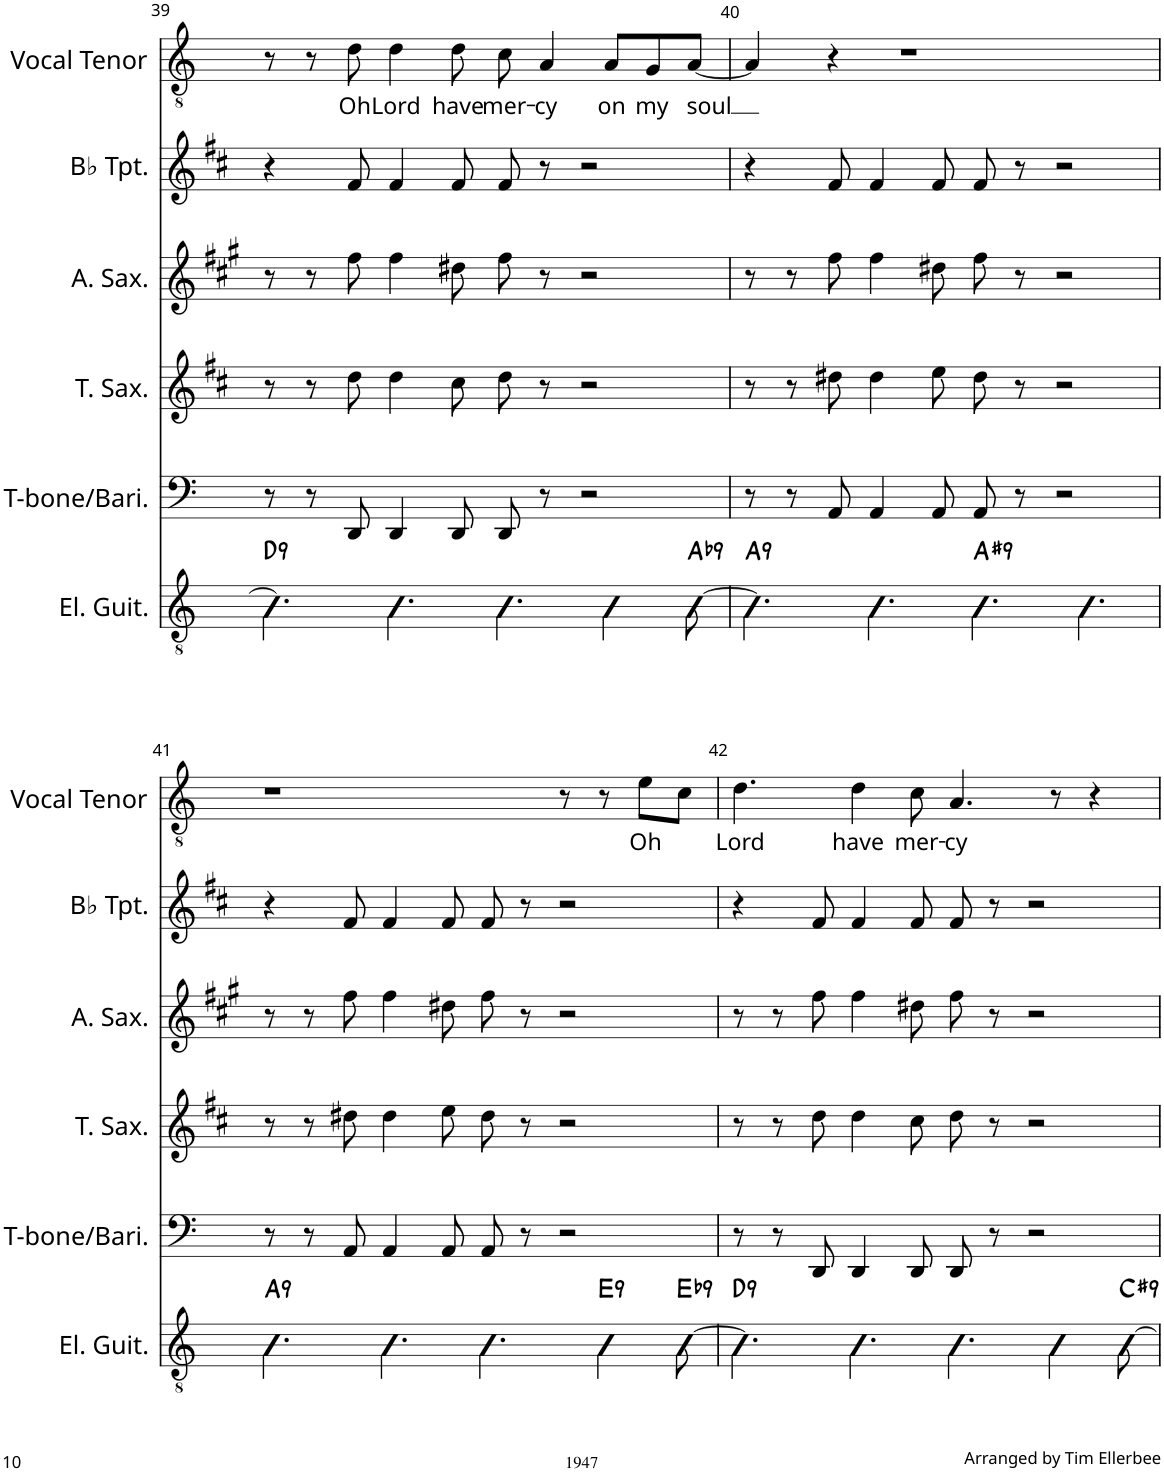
**kern	**harte	**kern	**kern	**kern	**kern	**kern	**text
*part6	*part6	*part5	*part4	*part3	*part2	*part1	*part1
*staff6	*	*staff5	*staff4	*staff3	*staff2	*staff1	*staff1
*I"Electric Guitar	*	*I"T-bone/Bari	*I"Tenor Saxophone	*I"Alto Saxophone	*I"Bb Trumpet	*I"Vocal Tenor	*
*I'El. Guit.	*	*I'T-bone/Bari.	*I'T. Sax.	*I'A. Sax.	*I'Bb Tpt.	*I'Vocal Tenor	*
!!LO:PB:g=z
*clefGv2	*	*clefF4	*clefG2	*clefG2	*clefG2	*clefGv2	*
*	*	*	*Trd8c14	*Trd5c9	*Trd1c2	*Trd1c2	*
*k[]	*	*k[]	*k[f#c#]	*k[f#c#g#]	*k[f#c#]	*k[]	*
*M12/8	*	*M12/8	*M12/8	*M12/8	*M12/8	*M12/8	*
=39	=39	=39	=39	=39	=39	=39	=39
!	!LO:H:kt=9	!	!	!	!	!	!
4.B\]	D:9	8r	8r	8r	4r	8r	.
.	.	8r	8r	8r	.	8r	.
!	!	!	!	!	!	!	!LO:LY:b
.	.	8DD/	8dd\	8ff#\	8f#/	8d\	Oh
!	!	!	!	!	!	!	!LO:LY:b
4.B\	.	4DD/	4dd\	4ff#\	4f#/	4d\	Lord
!	!	!	!	!	!	!	!LO:LY:b
.	.	8DD/	8cc#\	8dd#X\	8f#/	8d\	have
!	!	!	!	!	!	!	!LO:LY:b
4.B\	.	8DD/	8dd\	8ff#\	8f#/	8c\	mer-
!	!	!	!	!	!	!	!LO:LY:b
.	.	8r	8r	8r	8r	4A/	-cy
.	.	2r	2r	2r	2r	.	.
!	!	!	!	!	!	!	!LO:LY:b
4B\	.	.	.	.	.	8A/L	on
!	!	!	!	!	!	!	!LO:LY:b
.	.	.	.	.	.	8G/	my
!	!LO:H:kt=9	!	!	!	!	!	!LO:LY:b
[8Bn\	Ab:9	.	.	.	.	[8A/J	soul
=40	=40	=40	=40	=40	=40	=40	=40
!	!LO:H:kt=9	!	!	!	!	!	!
4.B\]	A:9	8r	8r	8r	4r	4A/]	.
.	.	8r	8r	8r	.	.	.
.	.	8AA/	8dd#X\	8ff#\	8f#/	4r	.
4.B\	.	4AA/	4dd#\	4ff#\	4f#/	.	.
.	.	.	.	.	.	1r	.
.	.	8AA/	8ee\	8dd#X\	8f#/	.	.
!	!LO:H:kt=9	!	!	!	!	!	!
4.Bn\	A#:9	8AA/	8dd#\	8ff#\	8f#/	.	.
.	.	8r	8r	8r	8r	.	.
.	.	2r	2r	2r	2r	.	.
4.B\	.	.	.	.	.	.	.
!!LO:LB:g=z
=41	=41	=41	=41	=41	=41	=41	=41
!	!LO:H:kt=9	!	!	!	!	!	!
4.B\	A:9	8r	8r	8r	4r	1r	.
.	.	8r	8r	8r	.	.	.
.	.	8AA/	8dd#X\	8ff#\	8f#/	.	.
4.B\	.	4AA/	4dd#\	4ff#\	4f#/	.	.
.	.	8AA/	8ee\	8dd#X\	8f#/	.	.
4.B\	.	8AA/	8dd#\	8ff#\	8f#/	.	.
.	.	8r	8r	8r	8r	.	.
.	.	2r	2r	2r	2r	8r	.
!	!LO:H:kt=9	!	!	!	!	!	!
4B\	E:9	.	.	.	.	8r	.
!	!	!	!	!	!	!	!LO:LY:b
.	.	.	.	.	.	8e\L	Oh
!	!LO:H:kt=9	!	!	!	!	!	!
[8Bn\	Eb:9	.	.	.	.	8c\J	.
=42	=42	=42	=42	=42	=42	=42	=42
!	!LO:H:kt=9	!	!	!	!	!	!LO:LY:b
4.B\]	D:9	8r	8r	8r	4r	4.d\	Lord
.	.	8r	8r	8r	.	.	.
.	.	8DD/	8dd\	8ff#\	8f#/	.	.
!	!	!	!	!	!	!	!LO:LY:b
4.B\	.	4DD/	4dd\	4ff#\	4f#/	4d\	have
!	!	!	!	!	!	!	!LO:LY:b
.	.	8DD/	8cc#\	8dd#X\	8f#/	8c\	mer-
!	!	!	!	!	!	!	!LO:LY:b
4.B\	.	8DD/	8dd\	8ff#\	8f#/	4.A/	-cy
.	.	8r	8r	8r	8r	.	.
.	.	2r	2r	2r	2r	.	.
4B\	.	.	.	.	.	8r	.
.	.	.	.	.	.	4r	.
!	!LO:H:kt=9	!	!	!	!	!	!
[8B\	C#:9	.	.	.	.	.	.
=	=	=	=	=	=	=	=
*-	*-	*-	*-	*-	*-	*-	*-
